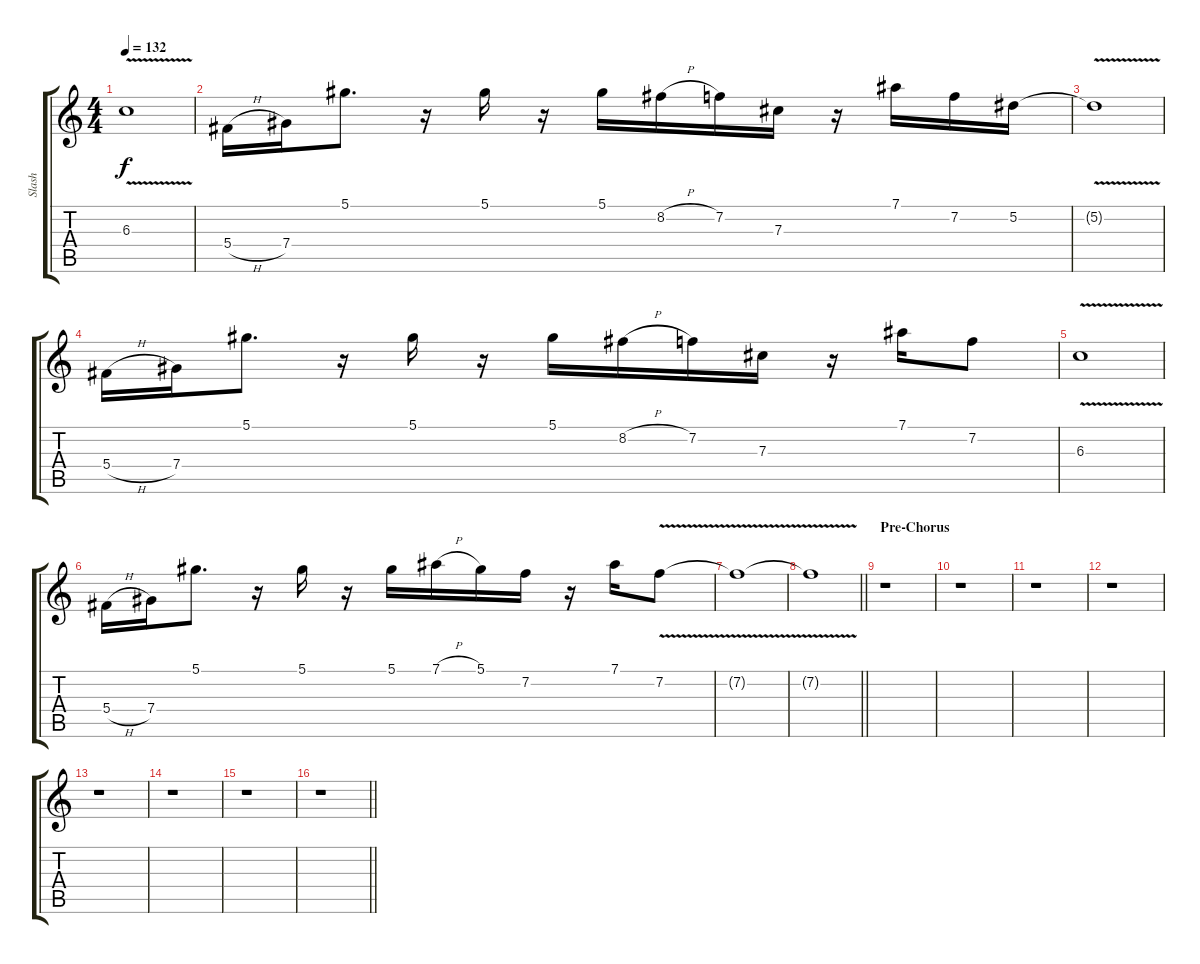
\track ("Slash" "Slash") {instrument distortionguitar}
\staff {score tabs}
\tuning (Eb4 Bb3 Gb3 Db3 Ab2 Eb2) {hide}
\ts (4 4)
\tempo 132
\clef g2
\ks c
6.3{v}.1{dy f} |
5.4{h}.16 7.4.16 5.1.8{d} r.16 5.1.16 r.16 5.1.16 8.2{h}.16 7.2.16 7.3.16 r.16 7.1.16 7.2.16 5.2.16 |
5.2{v t}.1 |
5.4{h}.16 7.4.16 5.1.8{d} r.16 5.1.16 r.16 5.1.16 8.2{h}.16 7.2.16 7.3.16 r.16 7.1.16 7.2.8 |
6.3{v}.1 |
5.4{h}.16 7.4.16 5.1.8{d} r.16 5.1.16 r.16 5.1.16 7.1{h}.16 5.1.16 7.2.16 r.16 7.1.16 7.2{v}.8 |
7.2{v t}.1 |
\barLineRight lightlight
7.2{v t}.1 |
\section ("" "Pre-Chorus")
r.1 |
r.1 |
r.1 |
r.1 |
r.1 |
r.1 |
r.1 |
\barLineRight lightlight
r.1
